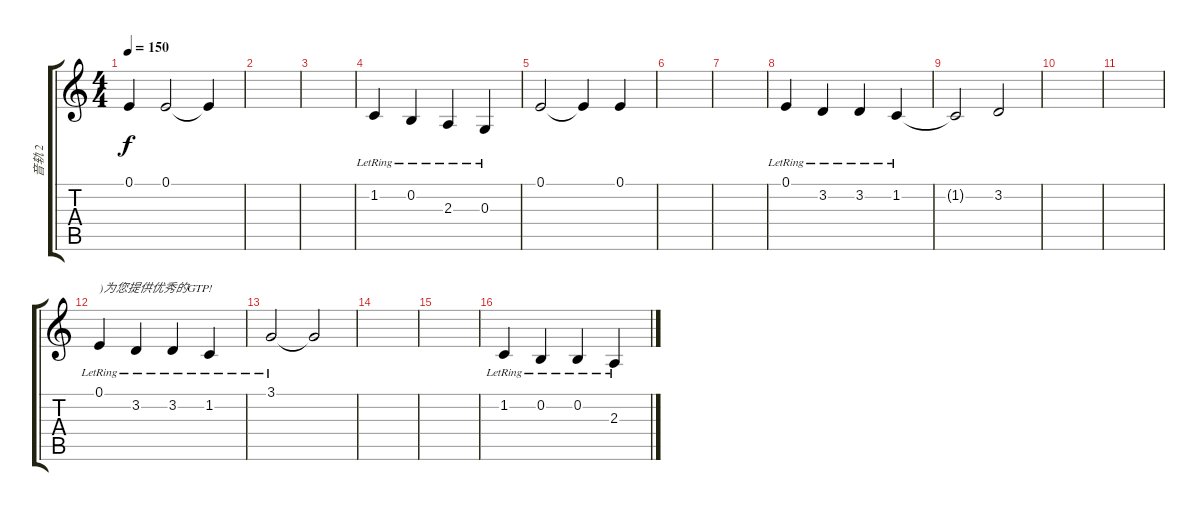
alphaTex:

\track ("音轨 2" "音轨 2") {instrument acousticgrandpiano}
\staff {score tabs}
\tuning (E4 B3 G3 D3 A2 E2) {hide}
\ts (4 4)
\tempo 150
\clef g2
\ks c
0.1.4{dy f} 0.1.2 0.1{t}.4 |
|
|
1.2{lr}.4 0.2{lr}.4 2.3{lr}.4 0.3{lr}.4 |
0.1.2 0.1{t}.4 0.1.4 |
|
|
0.1{lr}.4 3.2{lr}.4 3.2{lr}.4 1.2{lr}.4 |
1.2{t}.2 3.2.2 |
|
|
0.1{lr}.4{txt ")为您提供优秀的GTP!"} 3.2{lr}.4 3.2{lr}.4 1.2{lr}.4 |
3.1{lr}.2 3.1{t}.2 |
|
|
1.2{lr}.4 0.2{lr}.4 0.2{lr}.4 2.3{lr}.4
